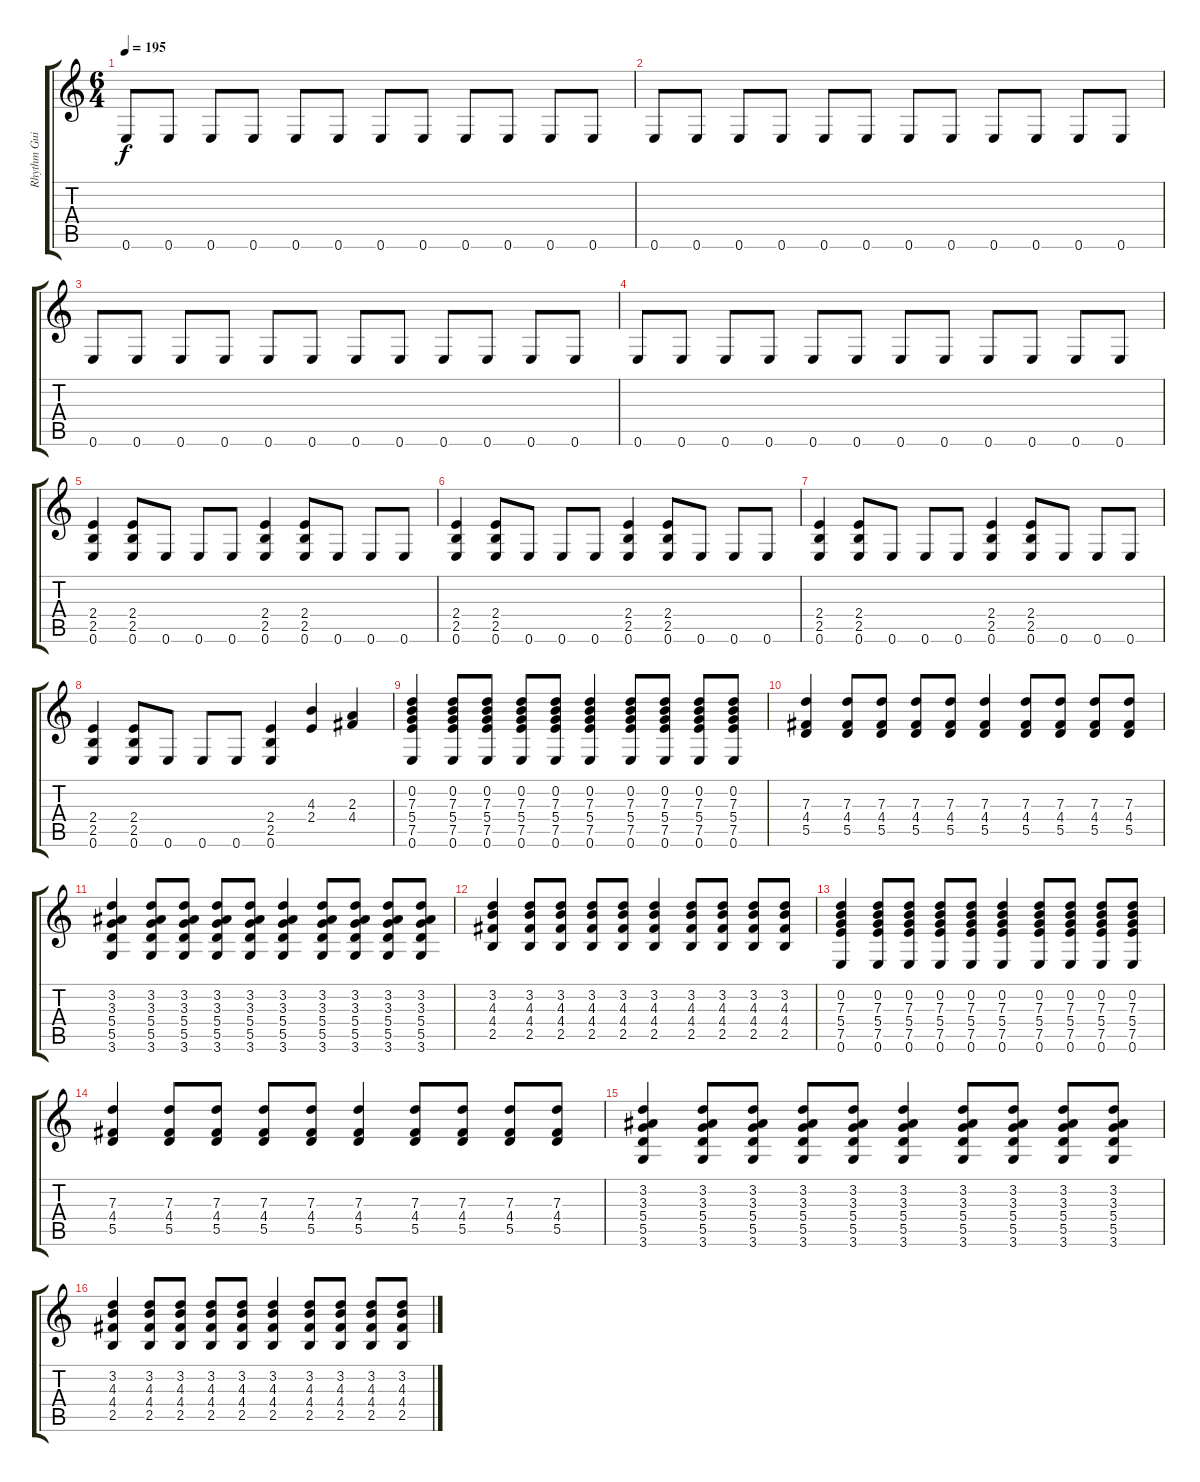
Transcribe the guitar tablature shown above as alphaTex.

\track ("Rhythm Guitar" "Rhythm Gui") {instrument distortionguitar}
\staff {score tabs}
\tuning (E4 B3 G3 D3 A2 E2) {hide}
\ts (6 4)
\tempo 195
\clef g2
\ks c
0.6.8{dy f instrument electricguitarmuted} 0.6.8 0.6.8 0.6.8 0.6.8 0.6.8 0.6.8 0.6.8 0.6.8 0.6.8 0.6.8 0.6.8 |
0.6.8{instrument electricguitarmuted} 0.6.8 0.6.8 0.6.8 0.6.8 0.6.8 0.6.8 0.6.8 0.6.8 0.6.8 0.6.8 0.6.8 |
0.6.8{instrument electricguitarmuted} 0.6.8 0.6.8 0.6.8 0.6.8 0.6.8 0.6.8 0.6.8 0.6.8 0.6.8 0.6.8 0.6.8 |
0.6.8{instrument electricguitarmuted} 0.6.8 0.6.8 0.6.8 0.6.8 0.6.8 0.6.8 0.6.8 0.6.8 0.6.8 0.6.8 0.6.8 |
(2.4 2.5 0.6).4{instrument distortionguitar} (2.4 2.5 0.6).8 0.6.8 0.6.8 0.6.8 (2.4 2.5 0.6).4 (2.4 2.5 0.6).8 0.6.8 0.6.8 0.6.8 |
(2.4 2.5 0.6).4{instrument distortionguitar} (2.4 2.5 0.6).8 0.6.8 0.6.8 0.6.8 (2.4 2.5 0.6).4 (2.4 2.5 0.6).8 0.6.8 0.6.8 0.6.8 |
(2.4 2.5 0.6).4{instrument distortionguitar} (2.4 2.5 0.6).8 0.6.8 0.6.8 0.6.8 (2.4 2.5 0.6).4 (2.4 2.5 0.6).8 0.6.8 0.6.8 0.6.8 |
(2.4 2.5 0.6).4{instrument distortionguitar} (2.4 2.5 0.6).8 0.6.8 0.6.8 0.6.8 (2.4 2.5 0.6).4 (4.3 2.4).4 (2.3 4.4).4 |
(0.2 7.3 5.4 7.5 0.6).4 (0.2 7.3 5.4 7.5 0.6).8 (0.2 7.3 5.4 7.5 0.6).8 (0.2 7.3 5.4 7.5 0.6).8 (0.2 7.3 5.4 7.5 0.6).8 (0.2 7.3 5.4 7.5 0.6).4 (0.2 7.3 5.4 7.5 0.6).8 (0.2 7.3 5.4 7.5 0.6).8 (0.2 7.3 5.4 7.5 0.6).8 (0.2 7.3 5.4 7.5 0.6).8 |
(7.3 4.4 5.5).4 (7.3 4.4 5.5).8 (7.3 4.4 5.5).8 (7.3 4.4 5.5).8 (7.3 4.4 5.5).8 (7.3 4.4 5.5).4 (7.3 4.4 5.5).8 (7.3 4.4 5.5).8 (7.3 4.4 5.5).8 (7.3 4.4 5.5).8 |
(3.2 3.3 5.4 5.5 3.6).4 (3.2 3.3 5.4 5.5 3.6).8 (3.2 3.3 5.4 5.5 3.6).8 (3.2 3.3 5.4 5.5 3.6).8 (3.2 3.3 5.4 5.5 3.6).8 (3.2 3.3 5.4 5.5 3.6).4 (3.2 3.3 5.4 5.5 3.6).8 (3.2 3.3 5.4 5.5 3.6).8 (3.2 3.3 5.4 5.5 3.6).8 (3.2 3.3 5.4 5.5 3.6).8 |
(3.2 4.3 4.4 2.5).4 (3.2 4.3 4.4 2.5).8 (3.2 4.3 4.4 2.5).8 (3.2 4.3 4.4 2.5).8 (3.2 4.3 4.4 2.5).8 (3.2 4.3 4.4 2.5).4 (3.2 4.3 4.4 2.5).8 (3.2 4.3 4.4 2.5).8 (3.2 4.3 4.4 2.5).8 (3.2 4.3 4.4 2.5).8 |
(0.2 7.3 5.4 7.5 0.6).4 (0.2 7.3 5.4 7.5 0.6).8 (0.2 7.3 5.4 7.5 0.6).8 (0.2 7.3 5.4 7.5 0.6).8 (0.2 7.3 5.4 7.5 0.6).8 (0.2 7.3 5.4 7.5 0.6).4 (0.2 7.3 5.4 7.5 0.6).8 (0.2 7.3 5.4 7.5 0.6).8 (0.2 7.3 5.4 7.5 0.6).8 (0.2 7.3 5.4 7.5 0.6).8 |
(7.3 4.4 5.5).4 (7.3 4.4 5.5).8 (7.3 4.4 5.5).8 (7.3 4.4 5.5).8 (7.3 4.4 5.5).8 (7.3 4.4 5.5).4 (7.3 4.4 5.5).8 (7.3 4.4 5.5).8 (7.3 4.4 5.5).8 (7.3 4.4 5.5).8 |
(3.2 3.3 5.4 5.5 3.6).4 (3.2 3.3 5.4 5.5 3.6).8 (3.2 3.3 5.4 5.5 3.6).8 (3.2 3.3 5.4 5.5 3.6).8 (3.2 3.3 5.4 5.5 3.6).8 (3.2 3.3 5.4 5.5 3.6).4 (3.2 3.3 5.4 5.5 3.6).8 (3.2 3.3 5.4 5.5 3.6).8 (3.2 3.3 5.4 5.5 3.6).8 (3.2 3.3 5.4 5.5 3.6).8 |
(3.2 4.3 4.4 2.5).4 (3.2 4.3 4.4 2.5).8 (3.2 4.3 4.4 2.5).8 (3.2 4.3 4.4 2.5).8 (3.2 4.3 4.4 2.5).8 (3.2 4.3 4.4 2.5).4 (3.2 4.3 4.4 2.5).8 (3.2 4.3 4.4 2.5).8 (3.2 4.3 4.4 2.5).8 (3.2 4.3 4.4 2.5).8
